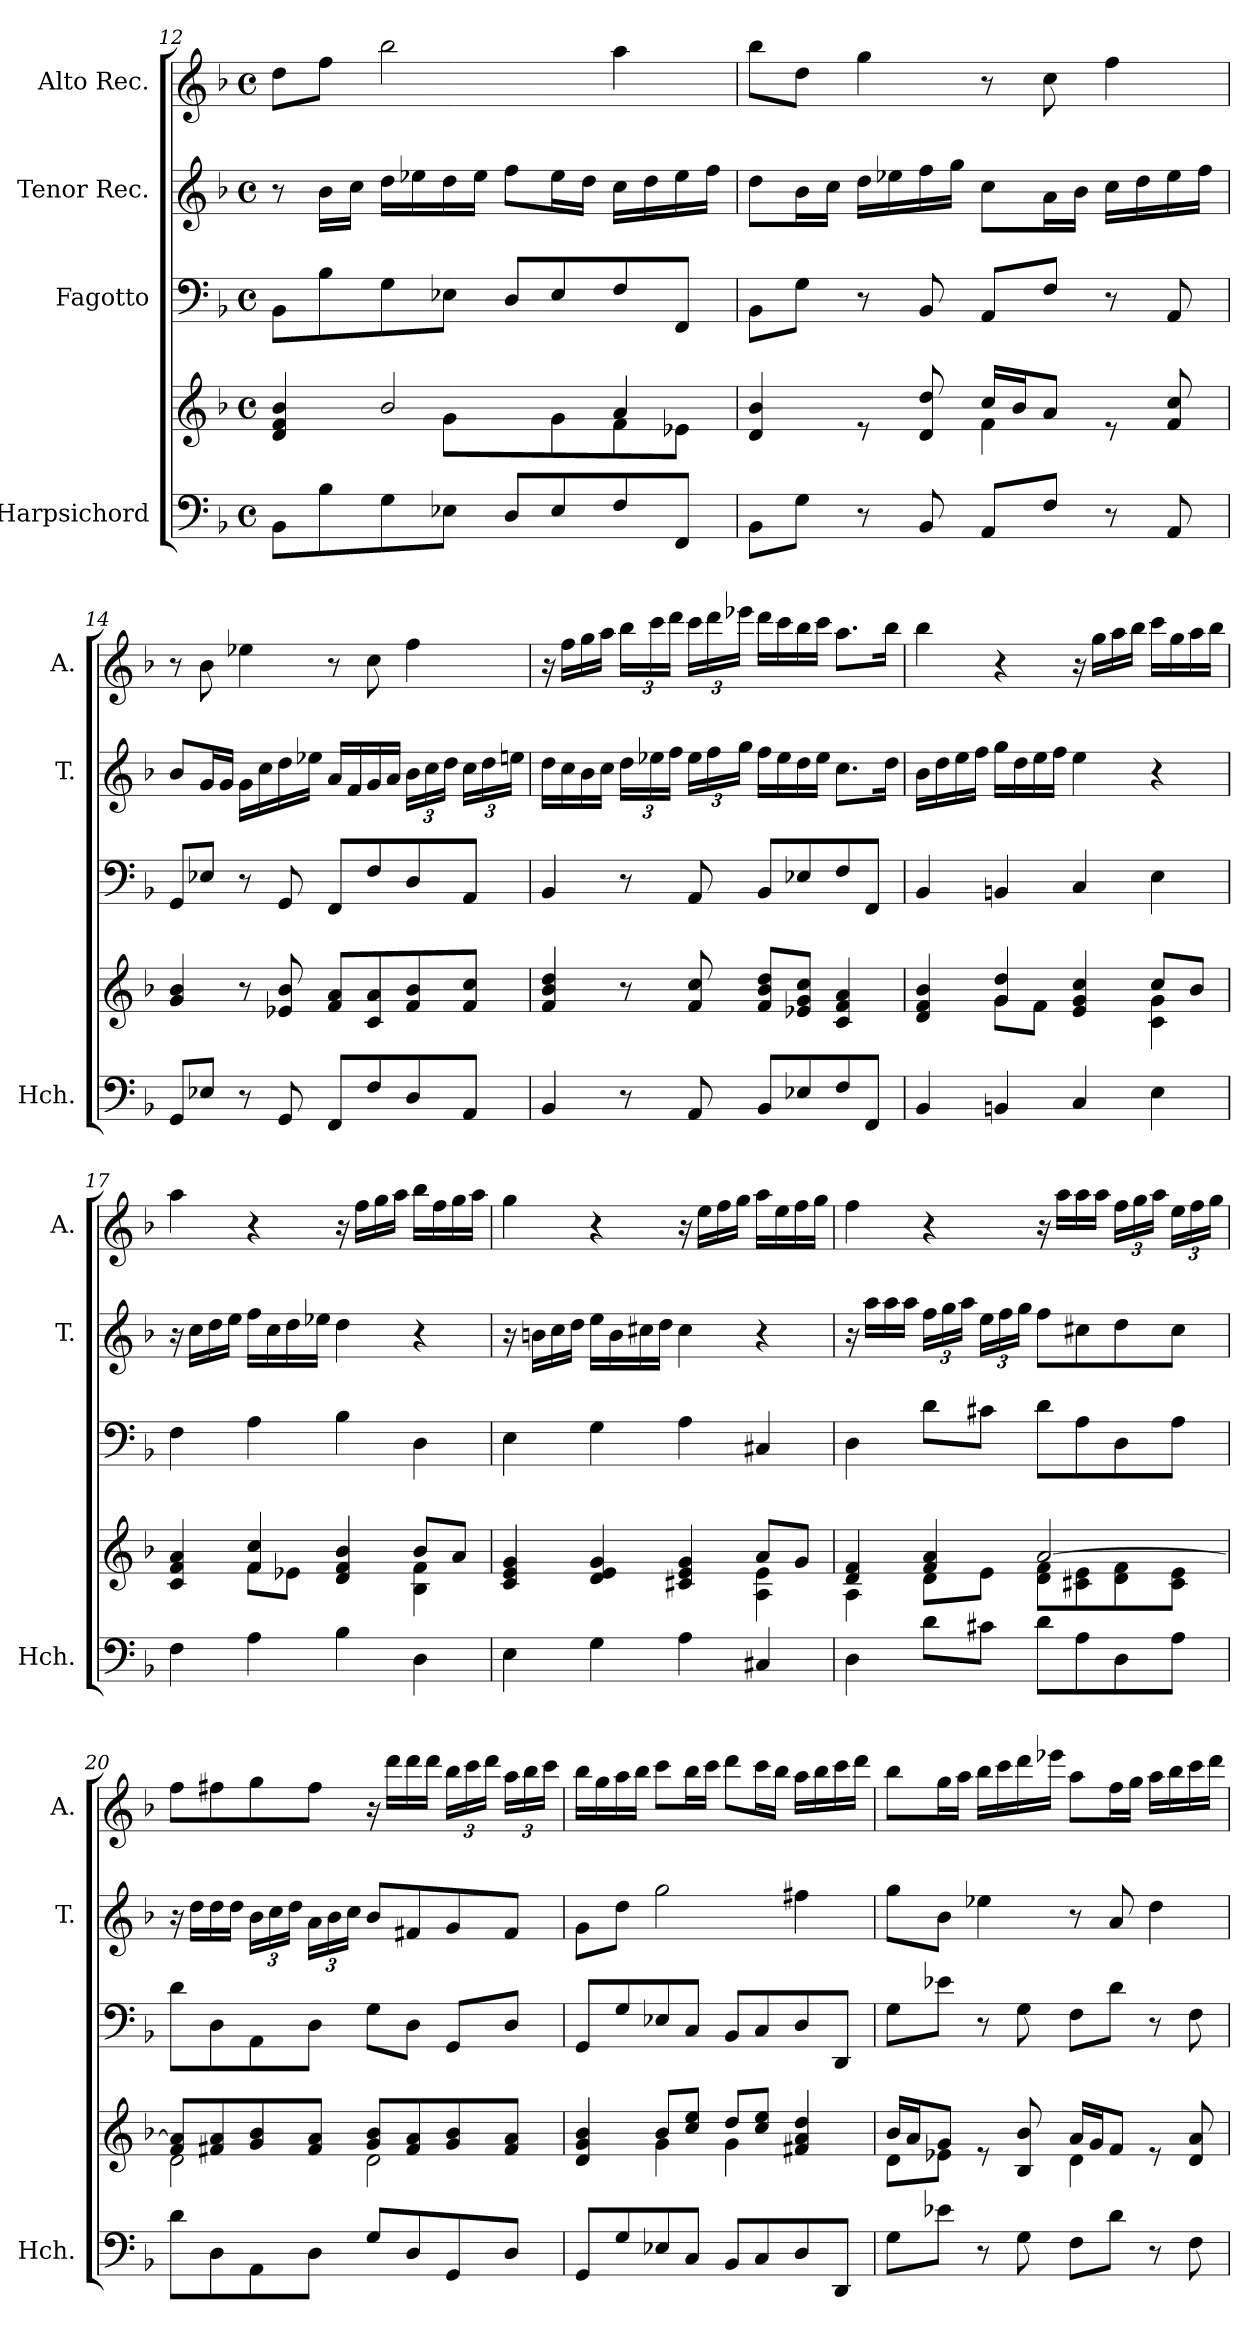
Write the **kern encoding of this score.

**kern	**kern	**kern	**kern	**kern
*part4	*part4	*part3	*part2	*part1
*staff5	*staff4	*staff3	*staff2	*staff1
*I"Harpsichord	*	*I"Fagotto	*I"Tenor Rec.	*I"Alto Rec.
*I'Hch.	*	*	*I'T.	*I'A.
*clefF4	*clefG2	*clefF4	*clefG2	*clefG2
*k[b-]	*k[b-]	*k[b-]	*k[b-]	*k[b-]
*M4/4	*M4/4	*M4/4	*M4/4	*M4/4
*met(c)	*met(c)	*met(c)	*met(c)	*met(c)
=12	=12	=12	=12	=12
*	*^	*	*	*
8BB-\L	4d/ 4f/ 4b-/	4.ryy	8BB-\L	8r	8dd\L
8B-\	.	.	8B-\	16b-\LL	8ff\J
.	.	.	.	16cc\JJ	.
8G\	2b-/	.	8G\	16dd\LL	2bb-\
.	.	.	.	16ee-X\	.
8E-X\J	.	8g\L	8E-X\J	16dd\	.
.	.	.	.	16ee-\JJ	.
8D/L	.	8ryy	8D/L	8ff\L	.
8E-/	.	8g\	8E-/	16ee-\L	.
.	.	.	.	16dd\JJ	.
8F/	4a/	8f\	8F/	16cc\LL	4aa\
.	.	.	.	16dd\	.
8FF/J	.	8e-X\J	8FF/J	16ee-\	.
.	.	.	.	16ff\JJ	.
=13	=13	=13	=13	=13	=13
8BB-\L	4d/ 4b-/	2ryy	8BB-\L	8dd\L	8bb-\L
8G\J	.	.	8G\J	16b-\L	8dd\J
.	.	.	.	16cc\JJ	.
8r	8re	.	8r	16dd\LL	4gg\
.	.	.	.	16ee-X\	.
8BB-/	8d/ 8dd/	.	8BB-/	16ff\	.
.	.	.	.	16gg\JJ	.
8AA/L	16cc/LL	4f\	8AA/L	8cc\L	8r
.	16b-/J	.	.	.	.
8F/J	8a/J	.	8F/J	16a\L	8cc\
.	.	.	.	16b-\JJ	.
8r	8re	4ryy	8r	16cc\LL	4ff\
.	.	.	.	16dd\	.
8AA/	8f/ 8cc/	.	8AA/	16ee-\	.
.	.	.	.	16ff\JJ	.
*	*v	*v	*	*	*
!!LO:PB:g=z
=14	=14	=14	=14	=14
8GG/L	4g/ 4b-/	8GG/L	8b-/L	8r
8E-X/J	.	8E-X/J	16g/L	8b-\
.	.	.	16g/JJ	.
8r	8r	8r	16g\LL	4ee-X\
.	.	.	16cc\	.
8GG/	8e-X/ 8b-/	8GG/	16dd\	.
.	.	.	16ee-X\JJ	.
8FF/L	8f/ 8a/L	8FF/L	16a/LL	8r
.	.	.	16f/	.
8F/	8c/ 8a/	8F/	16g/	8cc\
.	.	.	16a/JJ	.
*	*	*	*Xbrackettup	*
8D/	8f/ 8b-/	8D/	24b-\LL	4ff\
.	.	.	24cc\	.
.	.	.	24dd\JJ	.
8AA/J	8f/ 8cc/J	8AA/J	24cc\LL	.
.	.	.	24dd\	.
.	.	.	24een\JJ	.
=15	=15	=15	=15	=15
4BB-/	4f/ 4b-/ 4dd/	4BB-/	16dd\LL	16r
.	.	.	16cc\	16ff\LL
.	.	.	16b-\	16gg\
.	.	.	16cc\JJ	16aa\JJ
*	*	*	*	*Xbrackettup
8r	8r	8r	24dd\LL	24bb-\LL
.	.	.	24ee-X\	24ccc\
.	.	.	24ff\JJ	24ddd\JJ
8AA/	8f/ 8cc/	8AA/	24ee-\LL	24ccc\LL
.	.	.	24ff\	24ddd\
.	.	.	24gg\JJ	24eee-X\JJ
8BB-/L	8f/ 8b-/ 8dd/L	8BB-/L	16ff\LL	16ddd\LL
.	.	.	16ee-\	16ccc\
8E-X/	8e-X/ 8g/ 8cc/J	8E-X/	16dd\	16bb-\
.	.	.	16ee-\JJ	16ccc\JJ
8F/	4c/ 4f/ 4a/	8F/	8.cc\L	8.aa\L
8FF/J	.	8FF/J	.	.
.	.	.	16dd\Jk	16bb-\Jk
=16	=16	=16	=16	=16
*	*^	*	*	*
4BB-/	4d/ 4f/ 4b-/	4ryy	4BB-/	16b-\LL	4bb-\
.	.	.	.	16dd\	.
.	.	.	.	16ee\	.
.	.	.	.	16ff\JJ	.
4BBn/	4g/ 4dd/	8g\L	4BBn/	16gg\LL	4r
.	.	.	.	16dd\	.
.	.	8f\J	.	16ee\	.
.	.	.	.	16ff\JJ	.
4C/	4e/ 4g/ 4cc/	4ryy	4C/	4ee\	16r
.	.	.	.	.	16gg\LL
.	.	.	.	.	16aa\
.	.	.	.	.	16bb-\JJ
4E\	8cc/L	4c\ 4g\	4E\	4r	16ccc\LL
.	.	.	.	.	16gg\
.	8b-/J	.	.	.	16aa\
.	.	.	.	.	16bb-\JJ
!!LO:LB:g=z
=17	=17	=17	=17	=17	=17
4F\	4c/ 4f/ 4a/	4ryy	4F\	16r	4aa\
.	.	.	.	16cc\LL	.
.	.	.	.	16dd\	.
.	.	.	.	16ee\JJ	.
4A\	4f/ 4cc/	8f\L	4A\	16ff\LL	4r
.	.	.	.	16cc\	.
.	.	8e-X\J	.	16dd\	.
.	.	.	.	16ee-X\JJ	.
4B-\	4d/ 4f/ 4b-/	4ryy	4B-\	4dd\	16r
.	.	.	.	.	16ff\LL
.	.	.	.	.	16gg\
.	.	.	.	.	16aa\JJ
4D\	8b-/L	4B-\ 4f\	4D\	4r	16bb-\LL
.	.	.	.	.	16ff\
.	8a/J	.	.	.	16gg\
.	.	.	.	.	16aa\JJ
=18	=18	=18	=18	=18	=18
4E\	4c/ 4e/ 4g/	2.ryy	4E\	16r	4gg\
.	.	.	.	16bn\LL	.
.	.	.	.	16cc\	.
.	.	.	.	16dd\JJ	.
4G\	4d/ 4e/ 4g/	.	4G\	16ee\LL	4r
.	.	.	.	16b\	.
.	.	.	.	16cc#X\	.
.	.	.	.	16dd\JJ	.
4A\	4c#X/ 4e/ 4g/	.	4A\	4cc#\	16r
.	.	.	.	.	16ee\LL
.	.	.	.	.	16ff\
.	.	.	.	.	16gg\JJ
4C#X/	8a/L	4A\ 4e\	4C#X/	4r	16aa\LL
.	.	.	.	.	16ee\
.	8g/J	.	.	.	16ff\
.	.	.	.	.	16gg\JJ
=19	=19	=19	=19	=19	=19
4D\	4d/ 4f/	4A\	4D\	16r	4ff\
.	.	.	.	16aa\LL	.
.	.	.	.	16aa\	.
.	.	.	.	16aa\JJ	.
8d\L	4f/ 4a/	8d\L	8d\L	24ff\LL	4r
.	.	.	.	24gg\	.
.	.	.	.	24aa\JJ	.
8c#X\J	.	8e\J	8c#X\J	24ee\LL	.
.	.	.	.	24ff\	.
.	.	.	.	24gg\JJ	.
8d\L	[2a/	8d\ 8f\L	8d\L	8ff\L	16r
.	.	.	.	.	16aa\LL
8A\	.	8c#X\ 8e\	8A\	8cc#X\	16aa\
.	.	.	.	.	16aa\JJ
8D\	.	8d\ 8f\	8D\	8dd\	24ff\LL
.	.	.	.	.	24gg\
.	.	.	.	.	24aa\JJ
8A\J	.	8c#\ 8e\J	8A\J	8cc#\J	24ee\LL
.	.	.	.	.	24ff\
.	.	.	.	.	24gg\JJ
!!LO:LB:g=z
=20	=20	=20	=20	=20	=20
8d\L	8f/ 8a/]L	2d\	8d\L	16r	8ff\L
.	.	.	.	16dd\LL	.
8D\	8f#X/ 8a/	.	8D\	16dd\	8ff#X\
.	.	.	.	16dd\JJ	.
8AA\	8g/ 8b-/	.	8AA\	24b-\LL	8gg\
.	.	.	.	24cc\	.
.	.	.	.	24dd\JJ	.
8D\J	8f#/ 8a/J	.	8D\J	24a\LL	8ff#\J
.	.	.	.	24b-\	.
.	.	.	.	24cc\JJ	.
8G/L	8g/ 8b-/L	2d\	8G\L	8b-/L	16r
.	.	.	.	.	16ddd\LL
8D/	8f#/ 8a/	.	8D\J	8f#X/	16ddd\
.	.	.	.	.	16ddd\JJ
8GG/	8g/ 8b-/	.	8GG/L	8g/	24bb-\LL
.	.	.	.	.	24ccc\
.	.	.	.	.	24ddd\JJ
8D/J	8f#/ 8a/J	.	8D/J	8f#/J	24aa\LL
.	.	.	.	.	24bb-\
.	.	.	.	.	24ccc\JJ
=21	=21	=21	=21	=21	=21
8GG/L	4d/ 4g/ 4b-/	4ryy	8GG/L	8g\L	16bb-\LL
.	.	.	.	.	16gg\
8G/	.	.	8G/	8dd\J	16aa\
.	.	.	.	.	16bb-\JJ
8E-X/	8b-/L	4g\	8E-X/	2gg\	8ccc\L
8C/J	8cc/ 8ee/J	.	8C/J	.	16bb-\L
.	.	.	.	.	16ccc\JJ
8BB-/L	8dd/L	4g\	8BB-/L	.	8ddd\L
8C/	8cc/ 8ee/J	.	8C/	.	16ccc\L
.	.	.	.	.	16bb-\JJ
8D/	4f#X/ 4a/ 4dd/	4ryy	8D/	4ff#X\	16aa\LL
.	.	.	.	.	16bb-\
8DD/J	.	.	8DD/J	.	16ccc\
.	.	.	.	.	16ddd\JJ
=22	=22	=22	=22	=22	=22
8G\L	16b-/LL	8d\L	8G\L	8gg\L	8bb-\L
.	16a/J	.	.	.	.
8e-X\J	8g/J	8e-X\J	8e-X\J	8b-\J	16gg\L
.	.	.	.	.	16aa\JJ
8r	8re	4ryy	8r	4ee-X\	16bb-\LL
.	.	.	.	.	16ccc\
8G\	8B-/ 8b-/	.	8G\	.	16ddd\
.	.	.	.	.	16eee-X\JJ
8F\L	16a/LL	4d\	8F\L	8r	8aa\L
.	16g/J	.	.	.	.
8d\J	8f/J	.	8d\J	8a/	16ff\L
.	.	.	.	.	16gg\JJ
8r	8re	4ryy	8r	4dd\	16aa\LL
.	.	.	.	.	16bb-\
8F\	8d/ 8a/	.	8F\	.	16ccc\
.	.	.	.	.	16ddd\JJ
*	*v	*v	*	*	*
=	=	=	=	=
*-	*-	*-	*-	*-
